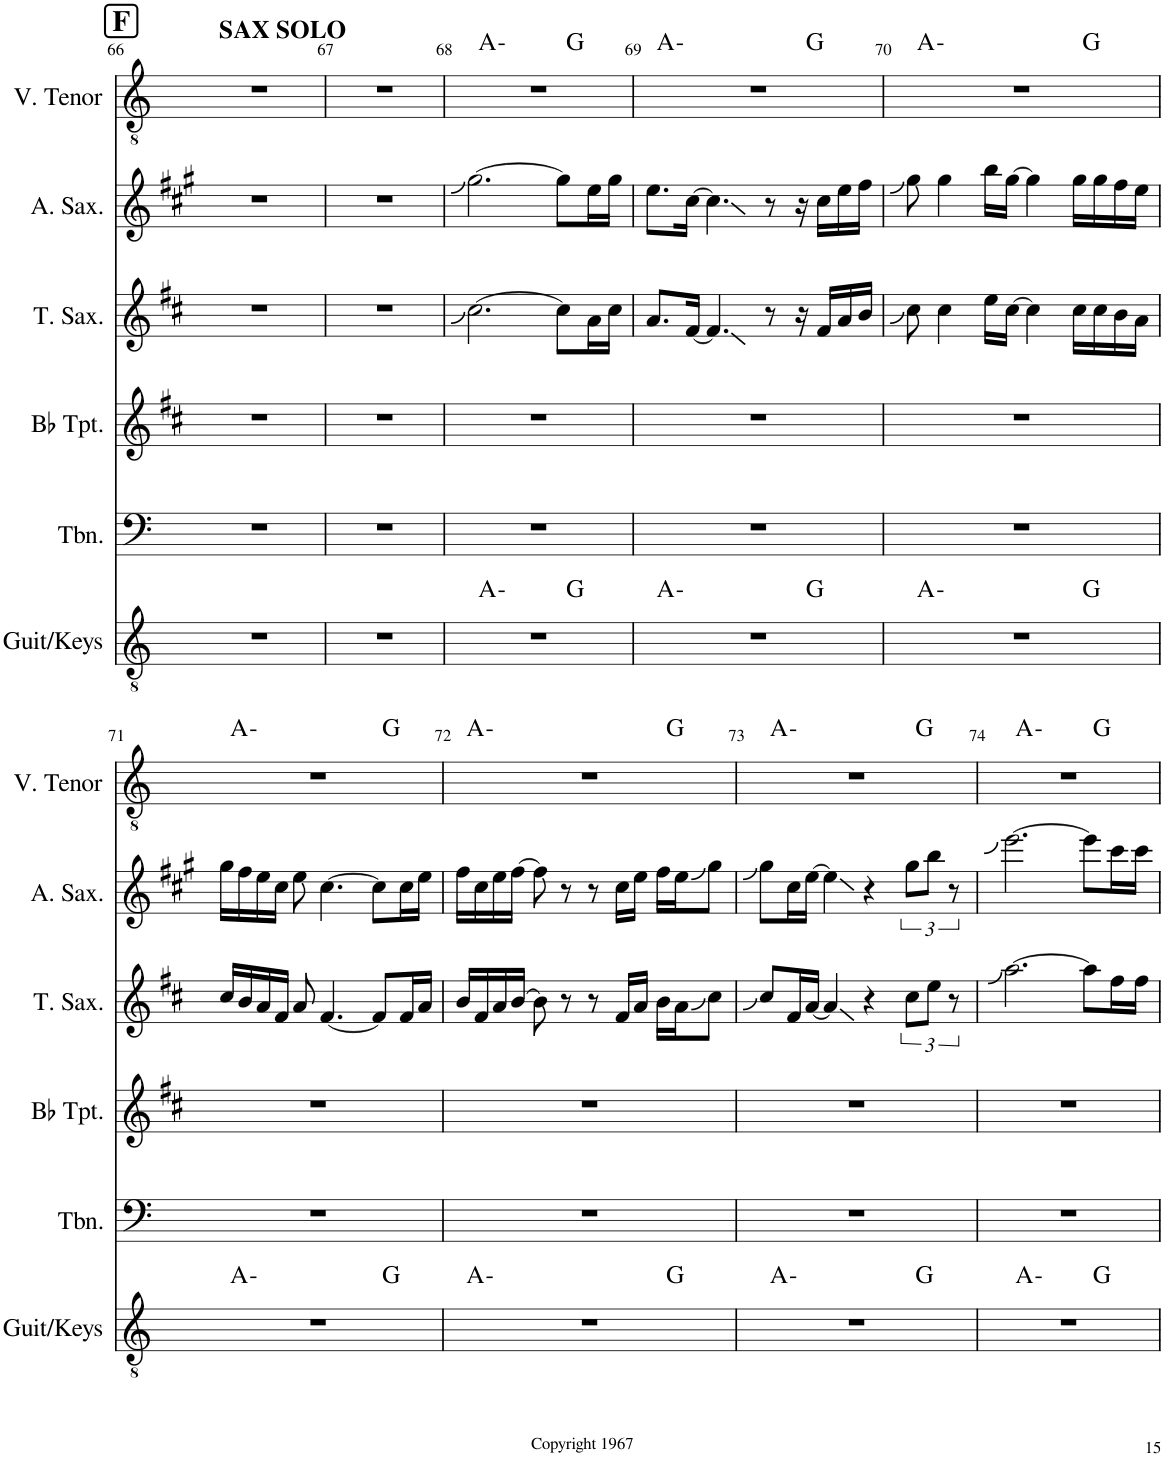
**kern	**harte	**kern	**kern	**kern	**kern	**kern	**harte
*part6	*part6	*part5	*part4	*part3	*part2	*part1	*part1
*staff6	*	*staff5	*staff4	*staff3	*staff2	*staff1	*
*I"Guit/Keys	*	*I"Trombone	*I"Bb Trumpet	*I"Tenor Saxophone	*I"Alto Saxophone	*I"V. Tenor	*
*I'Guit/Keys	*	*I'Tbn.	*I'Bb Tpt.	*I'T. Sax.	*I'A. Sax.	*I'V. Tenor	*
!!LO:PB:g=z
*clefGv2	*	*clefF4	*clefG2	*clefG2	*clefG2	*clefGv2	*
*	*	*	*Trd1c2	*Trd8c14	*Trd5c9	*	*
*k[]	*	*k[]	*k[f#c#]	*k[f#c#]	*k[f#c#g#]	*k[]	*
*M4/4	*	*M4/4	*M4/4	*M4/4	*M4/4	*M4/4	*
!!LO:REH:place=s1:a:B:cj:fs=14:t=F
=66	=66	=66	=66	=66	=66	=66	=66
!	!	!	!	!	!	!LO:TX:a:B:t=SAX SOLO	!
1r	.	1r	1r	1r	1r	1r	.
=67	=67	=67	=67	=67	=67	=67	=67
1r	.	1r	1r	1r	1r	1r	.
=68	=68	=68	=68	=68	=68	=68	=68
*^	*	*	*	*	*	*^	*
1r	2.ryy	A:min	1r	1r	[2.cc#\	[2.gg#\	1r	2.ryy	A:min
.	4ryy	G:maj	.	.	8cc#\L]	8gg#\L]	.	4ryy	G:maj
.	.	.	.	.	16a\L	16ee\L	.	.	.
.	.	.	.	.	16cc#\JJ	16gg#\JJ	.	.	.
=69	=69	=69	=69	=69	=69	=69	=69	=69	=69
1r	2.ryy	A:min	1r	1r	8.a/L	8.ee\L	1r	2.ryy	A:min
.	.	.	.	.	[16f#/Jk	[16cc#\Jk	.	.	.
.	.	.	.	.	4.f#/]	4.cc#\]	.	.	.
.	.	.	.	.	8r	8r	.	.	.
.	4ryy	G:maj	.	.	16r	16r	.	4ryy	G:maj
.	.	.	.	.	16f#/LL	16cc#\LL	.	.	.
.	.	.	.	.	16a/	16ee\	.	.	.
.	.	.	.	.	16b/JJ	16ff#\JJ	.	.	.
=70	=70	=70	=70	=70	=70	=70	=70	=70	=70
1r	2.ryy	A:min	1r	1r	8cc#\	8gg#\	1r	2.ryy	A:min
.	.	.	.	.	4cc#\	4gg#\	.	.	.
.	.	.	.	.	16ee\LL	16bb\LL	.	.	.
.	.	.	.	.	[16cc#\JJ	[16gg#\JJ	.	.	.
.	.	.	.	.	4cc#\]	4gg#\]	.	.	.
.	4ryy	G:maj	.	.	16cc#\LL	16gg#\LL	.	4ryy	G:maj
.	.	.	.	.	16cc#\	16gg#\	.	.	.
.	.	.	.	.	16b\	16ff#\	.	.	.
.	.	.	.	.	16a\JJ	16ee\JJ	.	.	.
!!LO:LB:g=z	!!
=71	=71	=71	=71	=71	=71	=71	=71	=71	=71
1r	2.ryy	A:min	1r	1r	16cc#/LL	16gg#\LL	1r	2.ryy	A:min
.	.	.	.	.	16b/	16ff#\	.	.	.
.	.	.	.	.	16a/	16ee\	.	.	.
.	.	.	.	.	16f#/JJ	16cc#\JJ	.	.	.
.	.	.	.	.	8a/	8ee\	.	.	.
.	.	.	.	.	[4.f#/	[4.cc#\	.	.	.
.	4ryy	G:maj	.	.	8f#/L]	8cc#\L]	.	4ryy	G:maj
.	.	.	.	.	16f#/L	16cc#\L	.	.	.
.	.	.	.	.	16a/JJ	16ee\JJ	.	.	.
=72	=72	=72	=72	=72	=72	=72	=72	=72	=72
1r	2.ryy	A:min	1r	1r	16b/LL	16ff#\LL	1r	2.ryy	A:min
.	.	.	.	.	16f#/	16cc#\	.	.	.
.	.	.	.	.	16a/	16ee\	.	.	.
.	.	.	.	.	[16b/JJ	[16ff#\JJ	.	.	.
.	.	.	.	.	8b\]	8ff#\]	.	.	.
.	.	.	.	.	8r	8r	.	.	.
.	.	.	.	.	8r	8r	.	.	.
.	.	.	.	.	16f#/LL	16cc#\LL	.	.	.
.	.	.	.	.	16a/JJ	16ee\JJ	.	.	.
.	4ryy	G:maj	.	.	16b\LL	16ff#\LL	.	4ryy	G:maj
.	.	.	.	.	16a\J	16ee\J	.	.	.
.	.	.	.	.	8cc#\J	8gg#\J	.	.	.
=73	=73	=73	=73	=73	=73	=73	=73	=73	=73
1r	2.ryy	A:min	1r	1r	8cc#/L	8gg#\L	1r	2.ryy	A:min
.	.	.	.	.	16f#/L	16cc#\L	.	.	.
.	.	.	.	.	[16a/JJ	[16ee\JJ	.	.	.
.	.	.	.	.	4a/]	4ee\]	.	.	.
.	.	.	.	.	4r	4r	.	.	.
.	4ryy	G:maj	.	.	12cc#\L	12gg#\L	.	4ryy	G:maj
.	.	.	.	.	12ee\J	12bb\J	.	.	.
.	.	.	.	.	12r	12r	.	.	.
=74	=74	=74	=74	=74	=74	=74	=74	=74	=74
1r	2.ryy	A:min	1r	1r	[2.aa\	[2.eee\	1r	2.ryy	A:min
.	4ryy	G:maj	.	.	8aa\L]	8eee\L]	.	4ryy	G:maj
.	.	.	.	.	16ff#\L	16ccc#\L	.	.	.
.	.	.	.	.	16ff#\JJ	16ccc#\JJ	.	.	.
*v	*v	*	*	*	*	*	*v	*v	*
=	=	=	=	=	=	=	=
*-	*-	*-	*-	*-	*-	*-	*-
